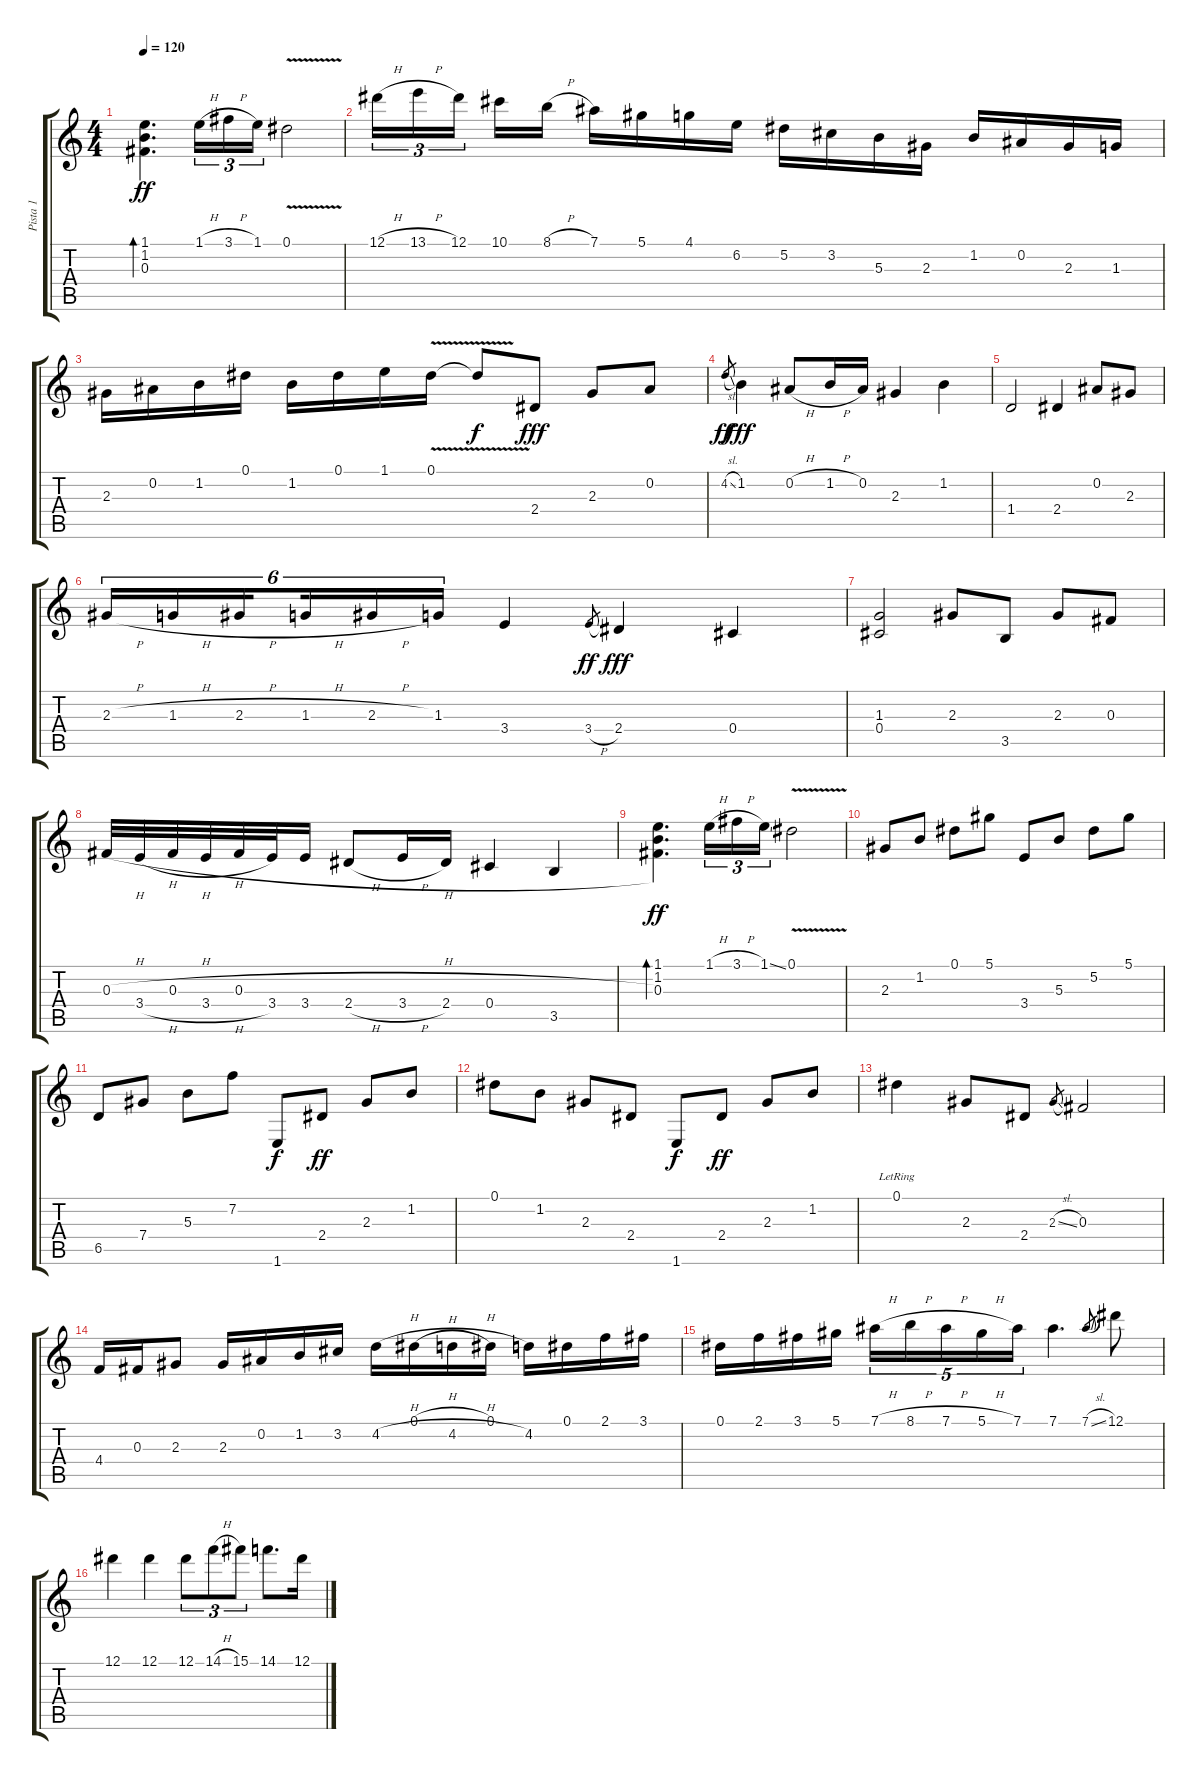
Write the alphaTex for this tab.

\track ("Pista 1" "Pista 1") {instrument overdrivenguitar}
\staff {score tabs}
\tuning (Eb4 Bb3 Gb3 Db3 Ab2 Eb2) {hide}
\ts (4 4)
\tempo 120
\clef g2
\ks c
(1.1 1.2 0.3).4{d bd 480 dy ff} 1.1{h}.16{tu (3 2)} 3.1{h}.16{tu (3 2)} 1.1.16{tu (3 2)} 0.1{v}.2 |
12.1{h}.16{tu (3 2) instrument acousticguitarnylon} 13.1{h}.16{tu (3 2)} 12.1.16{tu (3 2) beam splitsecondary} 10.1.16 8.1{h}.16 7.1.16 5.1.16 4.1.16 6.2.16 5.2.16 3.2.16 5.3.16 2.3.16 1.2.16 0.2.16 2.3.16 1.3.16 |
2.3.16 0.2.16 1.2.16 0.1.16 1.2.16 0.1.16 1.1.16 0.1{v}.16 0.1{t}.8{dy f} 2.4.8{dy fff} 2.3.8 0.2.8 |
4.2{sl}.8{gr dy ff} 1.2.4{dy fff instrument acousticguitarnylon} 0.2{h}.8 1.2{h}.16 0.2.16 2.3.4 1.2.4 |
1.4.2 2.4.4 0.2.8 2.3.8 |
2.3{h}.16{tu (6 4)} 1.3{h}.16{tu (6 4)} 2.3{h}.16{tu (6 4) beam splitsecondary} 1.3{h}.16{tu (6 4)} 2.3{h}.16{tu (6 4)} 1.3.16{tu (6 4)} 3.4.4 3.4{h}.8{gr dy ff} 2.4.4{dy fff} 0.4.4 |
(1.3 0.4).2{instrument acousticguitarnylon} 2.3.8 3.5.8 2.3.8 0.3.8 |
0.3{h}.32 3.4{h}.32 0.3{h}.32 3.4{h}.32 0.3{h}.32 3.4.32 3.4.16 2.4{h}.8 3.4{h}.16 2.4.16 0.4.4 3.5.4 |
(1.1 1.2 0.3).4{d bd 480 dy ff} 1.1{h}.16{tu (3 2)} 3.1{h}.16{tu (3 2)} 1.1{ss}.16{tu (3 2)} 0.1{v}.2 |
2.3.8{instrument acousticguitarnylon} 1.2.8 0.1.8 5.1.8 3.4.8 5.3.8 5.2.8 5.1.8 |
6.5.8 7.4.8 5.3.8 7.2.8 1.6.8{dy f} 2.4.8{dy ff} 2.3.8 1.2.8 |
0.1.8 1.2.8 2.3.8 2.4.8 1.6.8{dy f} 2.4.8{dy ff} 2.3.8 1.2.8 |
0.1{lr}.4{instrument acousticguitarnylon} 2.3.8 2.4.8 2.3{sl}.8{gr} 0.3.2 |
4.4.16 0.3.16 2.3.8 2.3.16 0.2.16 1.2.16 3.2.16 4.2{h}.16 0.1{h}.16 4.2{h}.16 0.1.16 4.2.16 0.1.16 2.1.16 3.1.16 |
0.1.16 2.1.16 3.1.16 5.1.16 7.1{h}.16{tu (5 4)} 8.1{h}.16{tu (5 4)} 7.1{h}.16{tu (5 4)} 5.1{h}.16{tu (5 4)} 7.1.16{tu (5 4)} 7.1.4{d} 7.1{sl}.8{gr} 12.1.8 |
12.1.4{instrument acousticguitarnylon} 12.1.4 12.1.8{tu (3 2)} 14.1{h}.8{tu (3 2)} 15.1.8{tu (3 2)} 14.1.8{d} 12.1.16
